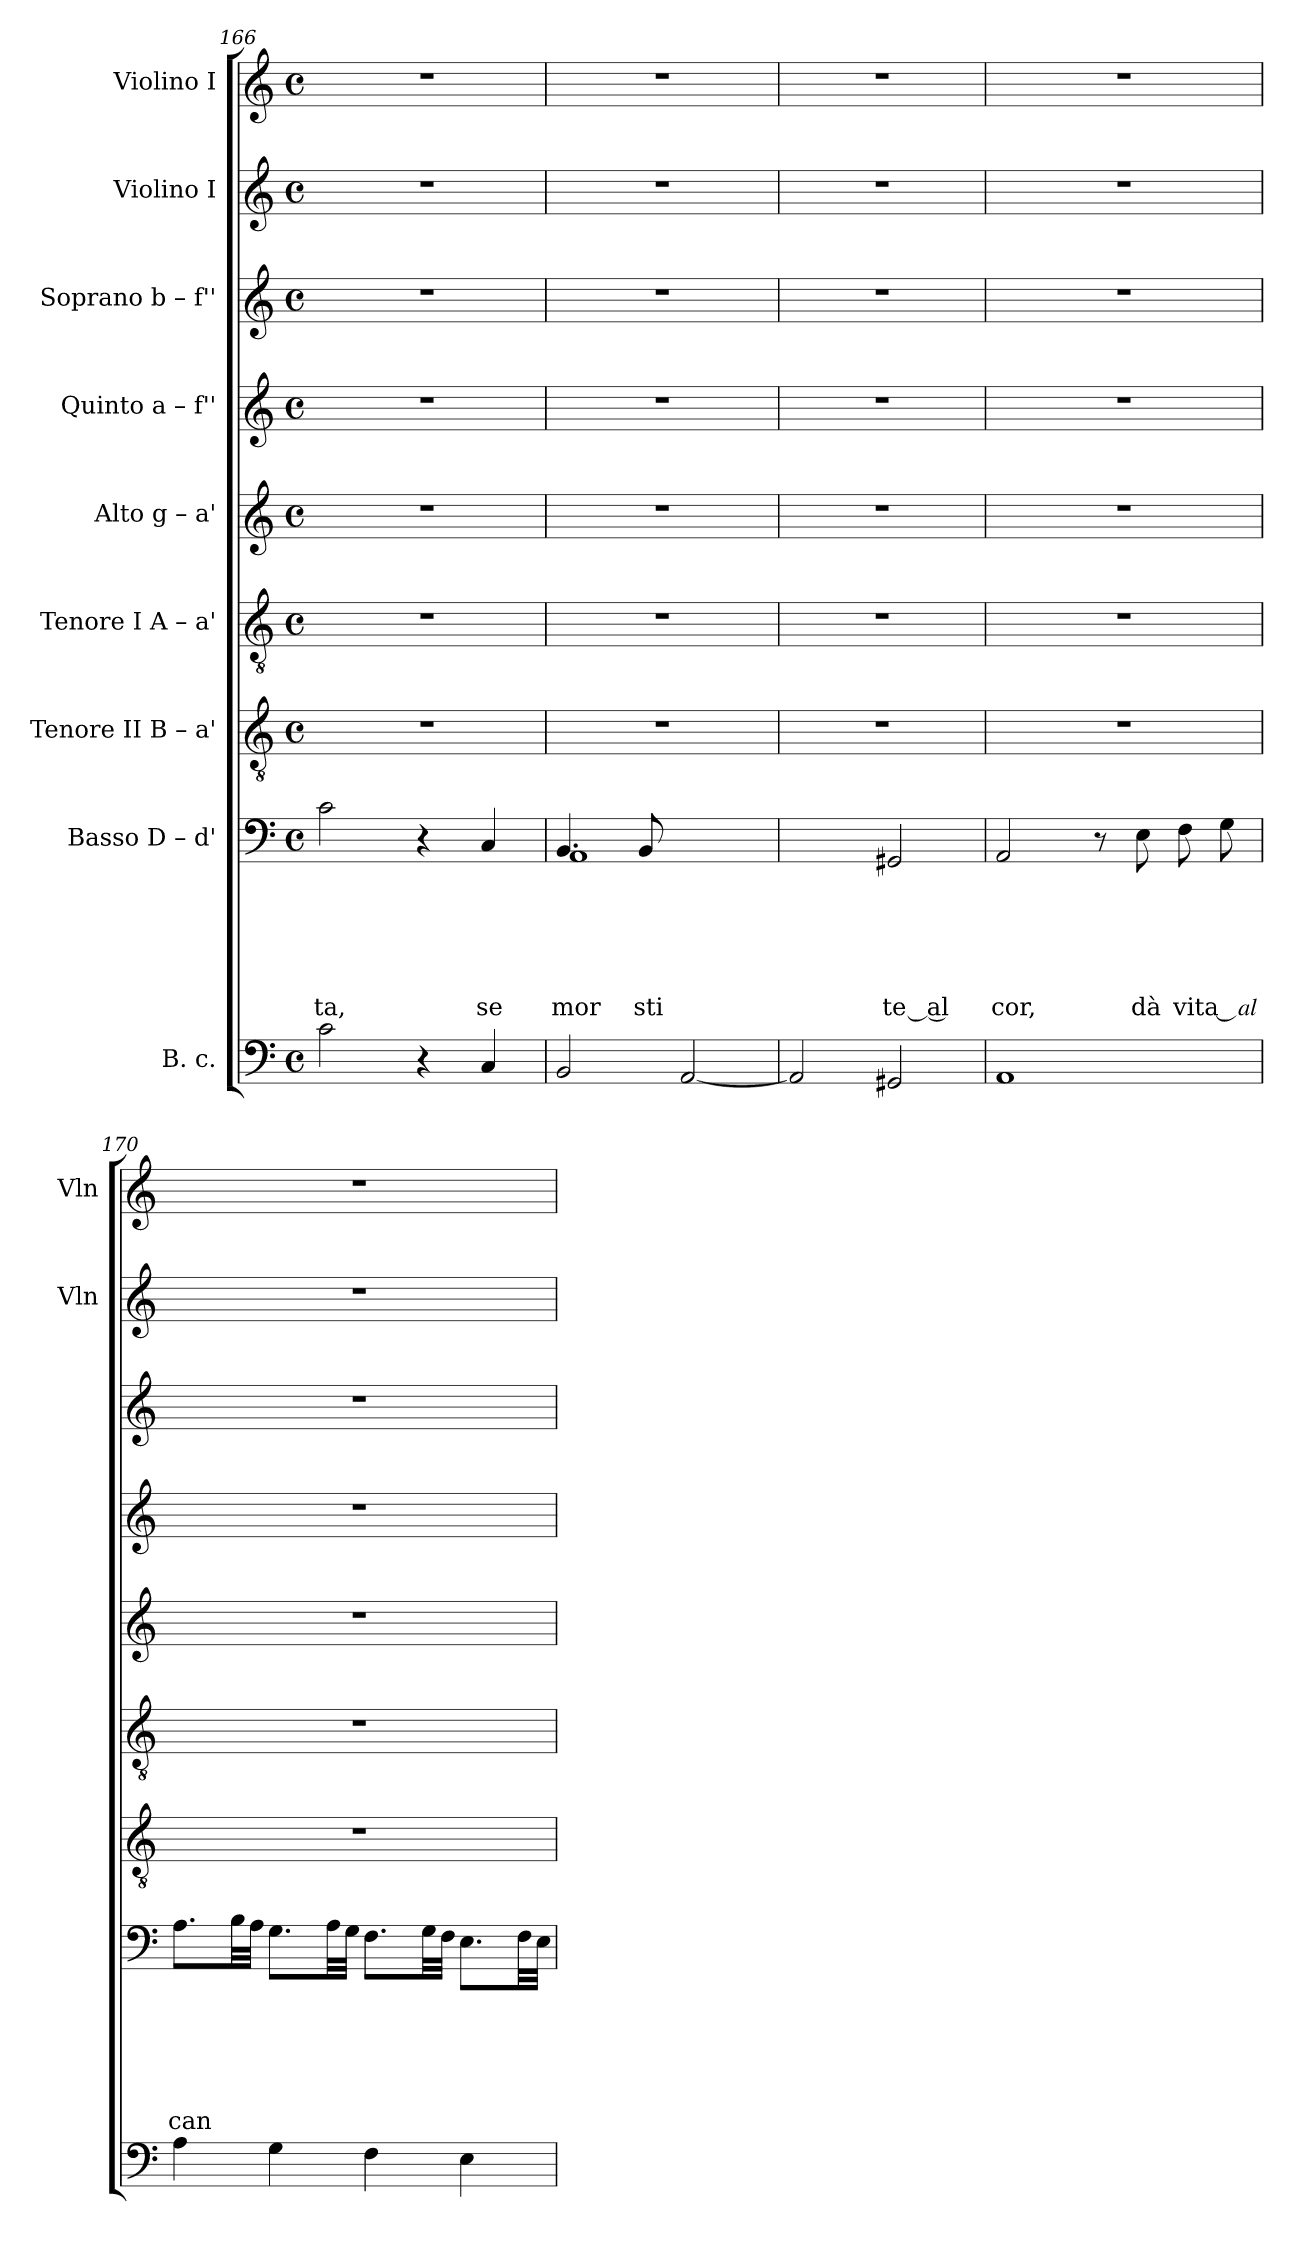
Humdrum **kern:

**kern	**kern	**text	**text	**text	**text	**text	**text	**kern	**kern	**kern	**kern	**kern	**kern	**kern
*part9	*part8	*part8	*part8	*part8	*part8	*part8	*part8	*part7	*part6	*part5	*part4	*part3	*part2	*part1
*staff9	*staff8	*staff8	*staff8	*staff8	*staff8	*staff8	*staff8	*staff7	*staff6	*staff5	*staff4	*staff3	*staff2	*staff1
*I"B. c.	*I"Basso D – d'	*	*	*	*	*	*	*I"Tenore II B – a'	*I"Tenore I A – a'	*I"Alto g – a'	*I"Quinto a – f''	*I"Soprano b – f''	*I"Violino I	*I"Violino I
*	*	*	*	*	*	*	*	*	*	*	*	*	*I'Vln	*I'Vln
*clefF4	*clefF4	*	*	*	*	*	*	*clefGv2	*clefGv2	*clefG2	*clefG2	*clefG2	*clefG2	*clefG2
*k[]	*k[]	*	*	*	*	*	*	*k[]	*k[]	*k[]	*k[]	*k[]	*k[]	*k[]
*C:	*C:	*	*	*	*	*	*	*C:	*C:	*C:	*C:	*C:	*C:	*C:
*M4/4	*M4/4	*	*	*	*	*	*	*M4/4	*M4/4	*M4/4	*M4/4	*M4/4	*M4/4	*M4/4
*met(c)	*met(c)	*	*	*	*	*	*	*met(c)	*met(c)	*met(c)	*met(c)	*met(c)	*met(c)	*met(c)
=166	=166	=166	=166	=166	=166	=166	=166	=166	=166	=166	=166	=166	=166	=166
!	!	!	!	!	!	!	!LO:LY:b	!	!	!	!	!	!	!
2c\	2c\	.	.	.	.	.	ta,	1r	1r	1r	1r	1r	1r	1r
4r	4r	.	.	.	.	.	.	.	.	.	.	.	.	.
!	!	!	!	!	!	!	!LO:LY:b	!	!	!	!	!	!	!
4C/	4C/	.	.	.	.	.	se	.	.	.	.	.	.	.
=167	=167	=167	=167	=167	=167	=167	=167	=167	=167	=167	=167	=167	=167	=167
!	!	!	!	!	!	!	!LO:LY:b	!	!	!	!	!	!	!
*	*^	*	*	*	*	*	*	*	*	*	*	*	*	*
!	!	!	!	!	!	!	!	!LO:LY:b	!	!	!	!	!	!	!
2BB/	4.BB/	1AA	.	.	.	.	.	mor	1r	1r	1r	1r	1r	1r	1r
!	!	!	!	!	!	!	!	!LO:LY:b	!	!	!	!	!	!	!
.	8BB/	.	.	.	.	.	.	sti	.	.	.	.	.	.	.
[<2AA/	2ryy	.	.	.	.	.	.	.	.	.	.	.	.	.	.
*	*v	*v	*	*	*	*	*	*	*	*	*	*	*	*	*
=168	=168	=168	=168	=168	=168	=168	=168	=168	=168	=168	=168	=168	=168	=168
2AA/]	2ryy	.	.	.	.	.	.	1r	1r	1r	1r	1r	1r	1r
!	!	!	!	!	!	!	!LO:LY:b:rj	!	!	!	!	!	!	!
2GG#X/	2GG#X/	.	.	.	.	.	te‿ al	.	.	.	.	.	.	.
=169	=169	=169	=169	=169	=169	=169	=169	=169	=169	=169	=169	=169	=169	=169
!	!	!	!	!	!	!	!LO:LY:b	!	!	!	!	!	!	!
1AA	2AA/	.	.	.	.	.	cor,	1r	1r	1r	1r	1r	1r	1r
.	8r	.	.	.	.	.	.	.	.	.	.	.	.	.
!	!	!	!	!	!	!	!LO:LY:b	!	!	!	!	!	!	!
.	8E\	.	.	.	.	.	dà	.	.	.	.	.	.	.
!	!	!	!	!	!	!	!LO:LY:b	!	!	!	!	!	!	!
.	8F\	.	.	.	.	.	vita	.	.	.	.	.	.	.
!	!	!	!	!	!	!	!LO:LY:b	!	!	!	!	!	!	!
.	8G\	.	.	.	.	.	‿al	.	.	.	.	.	.	.
=170	=170	=170	=170	=170	=170	=170	=170	=170	=170	=170	=170	=170	=170	=170
!	!	!	!	!	!	!	!LO:LY:b	!	!	!	!	!	!	!
4A\	8.A\L	.	.	.	.	.	can	1r	1r	1r	1r	1r	1r	1r
.	32B\LL	.	.	.	.	.	.	.	.	.	.	.	.	.
.	32A\JJJ	.	.	.	.	.	.	.	.	.	.	.	.	.
4G\	8.G\L	.	.	.	.	.	.	.	.	.	.	.	.	.
.	32A\LL	.	.	.	.	.	.	.	.	.	.	.	.	.
.	32G\JJJ	.	.	.	.	.	.	.	.	.	.	.	.	.
4F\	8.F\L	.	.	.	.	.	.	.	.	.	.	.	.	.
.	32G\LL	.	.	.	.	.	.	.	.	.	.	.	.	.
.	32F\JJJ	.	.	.	.	.	.	.	.	.	.	.	.	.
4E\	8.E\L	.	.	.	.	.	.	.	.	.	.	.	.	.
.	32F\LL	.	.	.	.	.	.	.	.	.	.	.	.	.
.	32E\JJJ	.	.	.	.	.	.	.	.	.	.	.	.	.
=	=	=	=	=	=	=	=	=	=	=	=	=	=	=
*-	*-	*-	*-	*-	*-	*-	*-	*-	*-	*-	*-	*-	*-	*-
